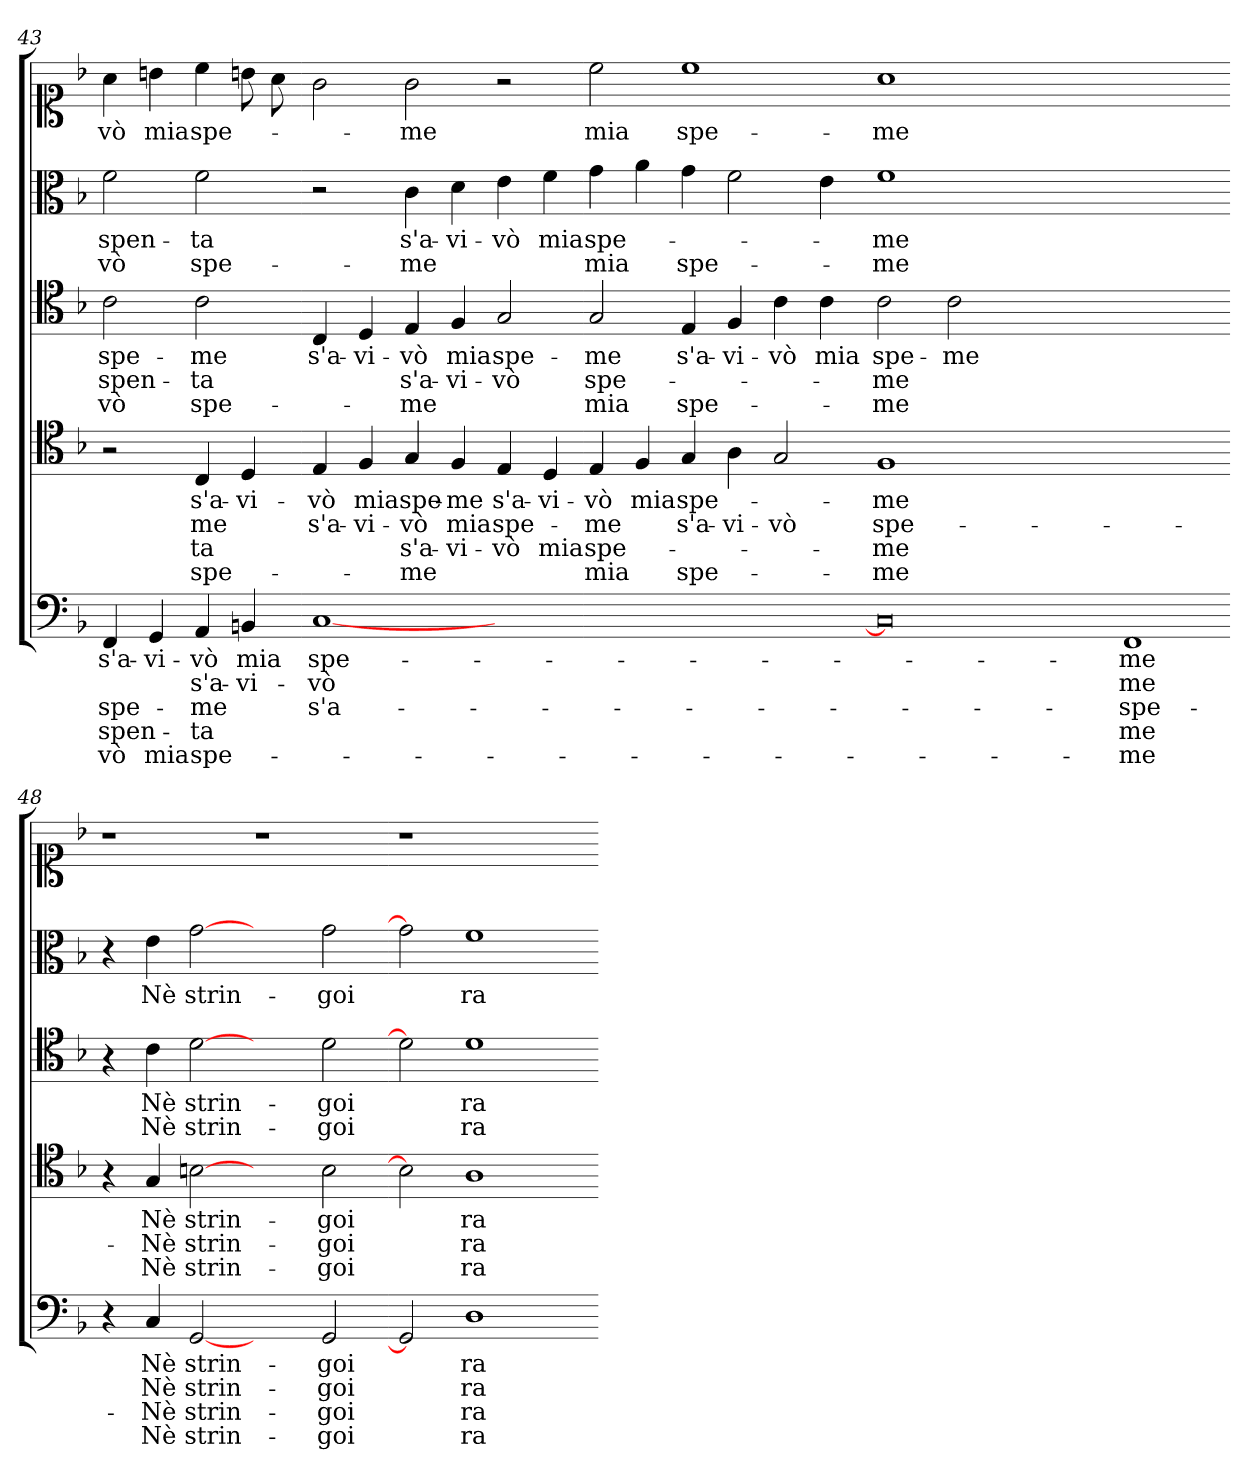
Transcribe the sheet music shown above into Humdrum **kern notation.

**kern	**text	**text	**text	**text	**text	**kern	**text	**text	**text	**text	**kern	**text	**text	**text	**kern	**text	**text	**kern	**text
*part5	*part5	*part5	*part5	*part5	*part5	*part4	*part4	*part4	*part4	*part4	*part3	*part3	*part3	*part3	*part2	*part2	*part2	*part1	*part1
*staff5	*staff5	*staff5	*staff5	*staff5	*staff5	*staff4	*staff4	*staff4	*staff4	*staff4	*staff3	*staff3	*staff3	*staff3	*staff2	*staff2	*staff2	*staff1	*staff1
*clefF4	*	*	*	*	*	*clefC4	*	*	*	*	*clefC4	*	*	*	*clefC3	*	*	*clefC1	*
*k[b-]	*	*	*	*	*	*k[b-]	*	*	*	*	*k[b-]	*	*	*	*k[b-]	*	*	*k[b-]	*
=43	=43	=43	=43	=43	=43	=43	=43	=43	=43	=43	=43	=43	=43	=43	=43	=43	=43	=43	=43
4FF	s'a-	.	spe-	spen-	vò	2r	.	.	.	.	2c	spe-	spen-	vò	2f	spen-	vò	4a	vò
4GG	vi-	.	.	.	mia	.	.	.	.	.	.	.	.	.	.	.	.	4bn	mia
4AA	vò	s'a-	me	ta	spe-	4C	s'a-	me	ta	spe-	2c	me	ta	spe-	2f	ta	spe-	4cc	spe-
4BBn	mia	vi-	.	.	.	4D	vi-	.	.	.	.	.	.	.	.	.	.	8bn	.
.	.	.	.	.	.	.	.	.	.	.	.	.	.	.	.	.	.	8a	.
=44-	=44-	=44-	=44-	=44-	=44-	=44-	=44-	=44-	=44-	=44-	=44-	=44-	=44-	=44-	=44-	=44-	=44-	=44-	=44-
[1C	spe-	vò	s'a-	.	.	4E	vò	s'a-	.	.	4C	s'a-	.	.	2r	.	.	2g	.
.	.	.	.	.	.	4F	mia	vi-	.	.	4D	vi-	.	.	.	.	.	.	.
.	.	.	.	.	.	4G	spe-	vò	s'a-	me	4E	vò	s'a-	me	4c	s'a-	me	2g	me
.	.	.	.	.	.	4F	me	mia	vi-	.	4F	mia	vi-	.	4d	vi-	.	.	.
0ryy	.	.	.	.	.	4E	s'a-	spe-	vò	.	2G	spe-	vò	.	4e	vò	.	2r	.
.	.	.	.	.	.	4D	vi-	.	mia	.	.	.	.	.	4f	mia	.	.	.
.	.	.	.	.	.	4E	vò	me	spe-	mia	2G	me	spe-	mia	4g	spe-	mia	2cc	mia
.	.	.	.	.	.	4F	mia	.	.	.	.	.	.	.	4a	.	.	.	.
.	.	.	.	.	.	4G	spe-	s'a-	.	spe-	4E	s'a-	.	spe-	4g	.	spe-	1cc	spe-
.	.	.	.	.	.	4A	.	vi-	.	.	4F	vi-	.	.	2f	.	.	.	.
.	.	.	.	.	.	2G	.	vò	.	.	4c	vò	.	.	.	.	.	.	.
.	.	.	.	.	.	.	.	.	.	.	4c	mia	.	.	4e	.	.	.	.
=47-	=47-	=47-	=47-	=47-	=47-	=47-	=47-	=47-	=47-	=47-	=47-	=47-	=47-	=47-	=47-	=47-	=47-	=47-	=47-
0C]	.	.	.	.	.	1F	me	spe-	me	me	2c	spe-	me	me	1f	me	me	1a	me
.	.	.	.	.	.	.	.	.	.	.	2c	me	.	.	.	.	.	.	.
.	.	.	.	.	.	0ryy	.	.	.	.	0ryy	.	.	.	0ryy	.	.	0ryy	.
1FF	me	me	spe-	me	me	.	.	.	.	.	.	.	.	.	.	.	.	.	.
=48-	=48-	=48-	=48-	=48-	=48-	=48-	=48-	=48-	=48-	=48-	=48-	=48-	=48-	=48-	=48-	=48-	=48-	=48-	=48-
4r	.	.	.	.	.	4r	.	.	.	.	4r	.	.	.	4r	.	.	1r	.
4C	Nè	Nè	Nè	Nè	.	4G	Nè	Nè	Nè	.	4c	Nè	Nè	.	4e	Nè	.	.	.
[2GG	strin-	strin-	strin-	strin-	.	[2Bn	strin-	strin-	strin-	.	[2d	strin-	strin-	.	[2g	strin-	.	.	.
2ryy	.	.	.	.	.	2ryy	.	.	.	.	2ryy	.	.	.	2ryy	.	.	1r	.
2GG	goi	goi	goi	goi	.	2B	goi	goi	goi	.	2d	goi	goi	.	2g	goi	.	.	.
=50-	=50-	=50-	=50-	=50-	=50-	=50-	=50-	=50-	=50-	=50-	=50-	=50-	=50-	=50-	=50-	=50-	=50-	=50-	=50-
2GG]	.	.	.	.	.	2B]	.	.	.	.	2d]	.	.	.	2g]	.	.	1r	.
1D	ra-	ra-	ra-	ra-	.	1A	ra-	ra-	ra-	.	1d	ra-	ra-	.	1f	ra-	.	.	.
.	.	.	.	.	.	.	.	.	.	.	.	.	.	.	.	.	.	2ryy	.
=-	=-	=-	=-	=-	=-	=-	=-	=-	=-	=-	=-	=-	=-	=-	=-	=-	=-	=-	=-
*-	*-	*-	*-	*-	*-	*-	*-	*-	*-	*-	*-	*-	*-	*-	*-	*-	*-	*-	*-
